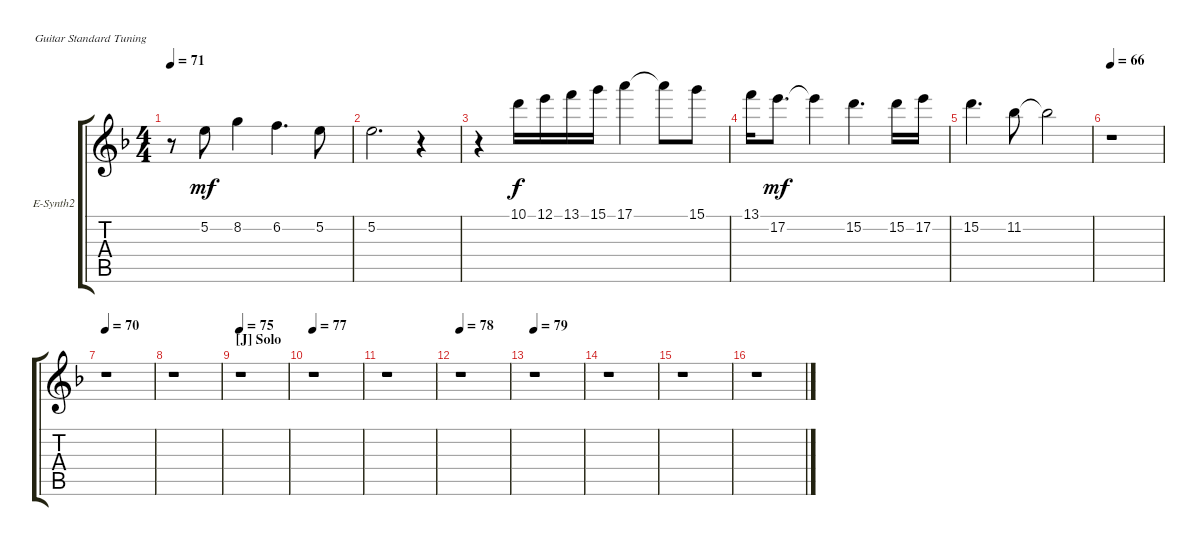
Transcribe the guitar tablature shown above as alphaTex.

\bracketExtendMode groupsimilarinstruments
\firstSystemTrackNameOrientation horizontal
\otherSystemsTrackNameOrientation horizontal
\track ("Claude Schnell 2" "E-Synth2") {instrument acousticguitarsteel}
\staff {score tabs}
\tuning (E4 B3 G3 D3 A2 E2)
\ts (4 4)
\tempo 71
\clef g2
\scale
0.333333
\ks dminor
r.8{dy f} 5.2.8{dy mf} 8.2.4 6.2.4{d} 5.2.8 |
\scale
0.333333 5.2.2{d} r.4 |
\scale
0.483809 r.4 10.1.16{dy f} 12.1.16 13.1.16 15.1.16 17.1.4 17.1{t}.8 15.1.8 |
\scale
0.407619 13.1.16 17.2.8{d dy mf} 17.2{t}.4 15.2.4{d} 15.2.16 17.2.16 |
\scale
0.304762 15.2.4{d} 11.2.8 11.2{t}.2 |
\tempo 66
\scale
0.138257 r.1 |
\tempo 70
\scale
0.333333 r.1 |
\scale
0.333333 r.1 |
\section ("J" "Solo")
\tempo 75
\scale
0.333333 r.1 |
\tempo 77
\scale
0.333333 r.1 |
\scale
0.333333 r.1 |
\tempo 78
\scale
0.333333 r.1 |
\tempo 79
\scale
0.333333 r.1 |
\scale
0.333333 r.1 |
\scale
0.333333 r.1 |
\scale
0.333333 r.1
